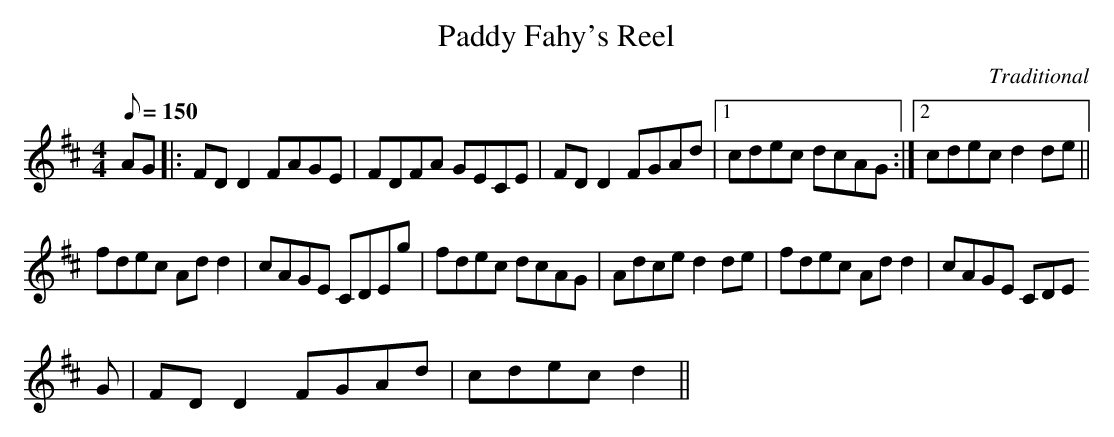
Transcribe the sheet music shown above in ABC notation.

X:1
T:Paddy Fahy's Reel
M:4/4
L:1/8
Q:150
C:Traditional
K:D
AG |: FD D2 FAGE | FDFA GECE | FD D2 FGAd |1 cdec dcAG :|2 cdec d2 de ||
 fdec Ad d2 | cAGE CDEg | fdec dcAG | Adce d2 de | fdec Ad d2 | cAGE CDE
G | FD D2 FGAd | cdec d2 ||
